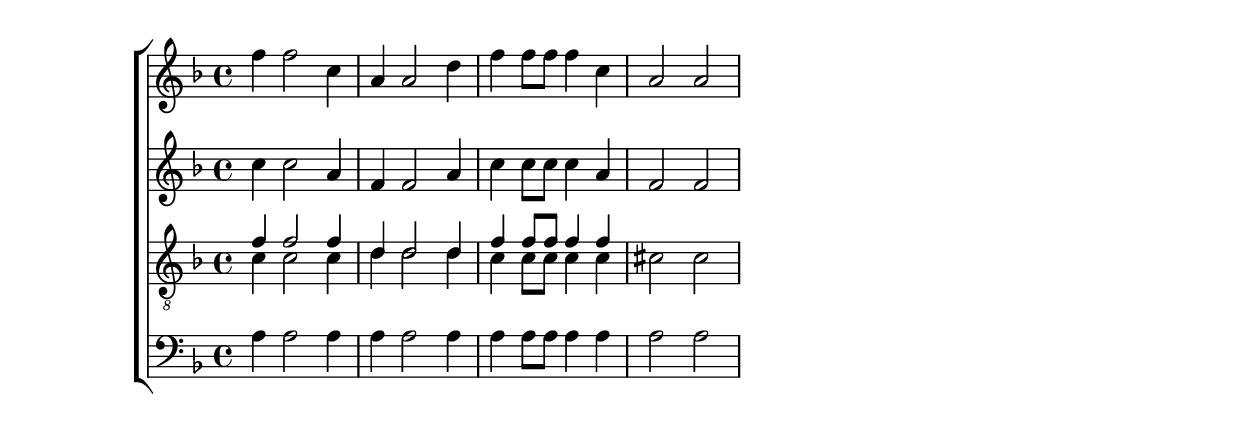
global = {
  \key f \major
  \time 4/4
}

sopranonotes = \relative c'' {
  f4 f2 c4
  a4 a2 d4
  f4 f8 f8 f4 c4
  a2 a2
}

altonotes = \relative c'' {
  c4 c2 a4
  f4 f2 a4
  c4 c8 c8 c4 a4
  f2 f2
}


tenorAnotes = \relative c' {
	f4 f2 f4
	d4 d2 d4
	f4 f8 f8 f4 f4
}

tenorBnotes = \relative c' {
	c4 c2 c4
	d4 d2 d4
	c4 c8 c8 c4 c4
	cis2 cis2
}

bassnotes = {
	a4 a2 a4
	a4 a2 a4
	a4 a8 a8 a4 a4
	a2 a2
}

\score {
  \new ChoirStaff <<
    \new Staff <<
      \new Voice = "soprano" <<
        \global
        \sopranonotes
    	>>
    >>
    \new Staff <<
      \new Voice = "alto" <<
        \global
        \altonotes
    	>>
    >>
    \new Staff <<
    	\clef "treble_8"
      \new Voice = "tenor" <<
      	\voiceOne
        \global
        \tenorAnotes
    	>>
    	\new Voice <<
    		\voiceTwo
    		\global
    		\tenorBnotes
    	>>
    >>
    \new Staff <<
     	\clef bass
      \new Voice = "bass" <<
        \global
        \bassnotes
			>>
    >>
  >>
}